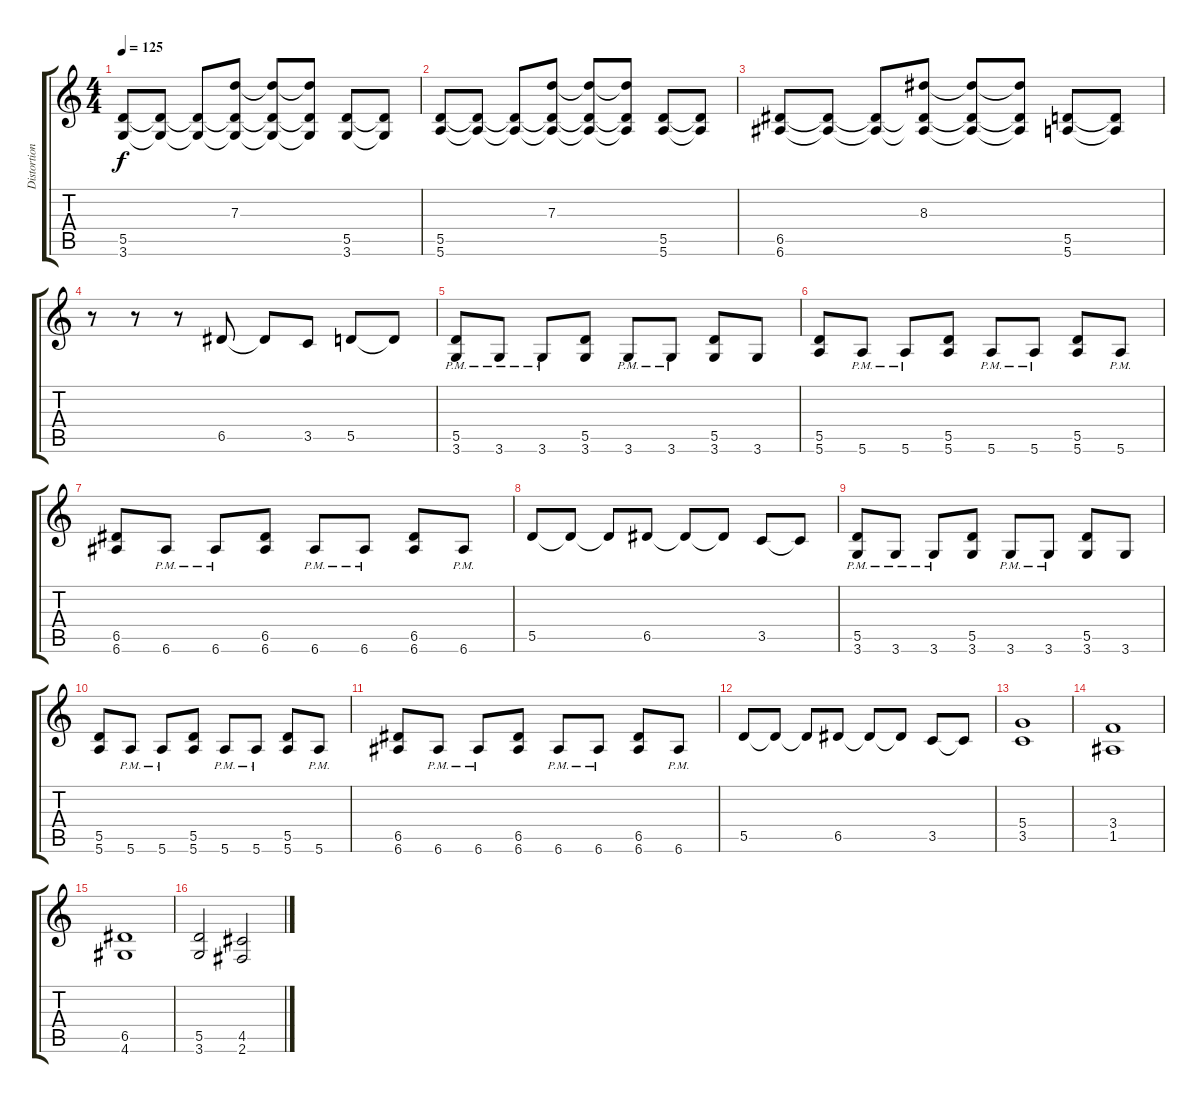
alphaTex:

\track ("Distortion Guitar" "Distortion") {instrument distortionguitar}
\staff {score tabs}
\tuning (E4 B3 G3 D3 A2 E2) {hide}
\ts (4 4)
\tempo 125
\clef g2
\ks c
(5.5 3.6).8{dy f} (5.5{t} 3.6{t}).8 (5.5{t} 3.6{t}).8 (7.3 5.5{t} 3.6{t}).8 (7.3{t} 5.5{t} 3.6{t}).8 (7.3{t} 5.5{t} 3.6{t}).8 (5.5 3.6).8 (5.5{t} 3.6{t}).8 |
(5.5 5.6).8 (5.5{t} 5.6{t}).8 (5.5{t} 5.6{t}).8 (7.3 5.5{t} 5.6{t}).8 (7.3{t} 5.5{t} 5.6{t}).8 (7.3{t} 5.5{t} 5.6{t}).8 (5.5 5.6).8 (5.5{t} 5.6{t}).8 |
(6.5 6.6).8 (6.5{t} 6.6{t}).8 (6.5{t} 6.6{t}).8 (8.3 6.5{t} 6.6{t}).8 (8.3{t} 6.5{t} 6.6{t}).8 (8.3{t} 6.5{t} 6.6{t}).8 (5.5 5.6).8 (5.5{t} 5.6{t}).8 |
r.8 r.8 r.8 6.5.8 6.5{t}.8 3.5.8 5.5.8 5.5{t}.8 |
(5.5{pm} 3.6).8 3.6{pm}.8 3.6{pm}.8 (5.5 3.6).8 3.6{pm}.8 3.6{pm}.8 (5.5 3.6).8 3.6.8 |
(5.5 5.6).8 5.6{pm}.8 5.6{pm}.8 (5.5 5.6).8 5.6{pm}.8 5.6{pm}.8 (5.5 5.6).8 5.6{pm}.8 |
(6.5 6.6).8 6.6{pm}.8 6.6{pm}.8 (6.5 6.6).8 6.6{pm}.8 6.6{pm}.8 (6.5 6.6).8 6.6{pm}.8 |
5.5.8 5.5{t}.8 5.5{t}.8 6.5.8 6.5{t}.8 6.5{t}.8 3.5.8 3.5{t}.8 |
(5.5{pm} 3.6).8 3.6{pm}.8 3.6{pm}.8 (5.5 3.6).8 3.6{pm}.8 3.6{pm}.8 (5.5 3.6).8 3.6.8 |
(5.5 5.6).8 5.6{pm}.8 5.6{pm}.8 (5.5 5.6).8 5.6{pm}.8 5.6{pm}.8 (5.5 5.6).8 5.6{pm}.8 |
(6.5 6.6).8 6.6{pm}.8 6.6{pm}.8 (6.5 6.6).8 6.6{pm}.8 6.6{pm}.8 (6.5 6.6).8 6.6{pm}.8 |
5.5.8 5.5{t}.8 5.5{t}.8 6.5.8 6.5{t}.8 6.5{t}.8 3.5.8 3.5{t}.8 |
(5.4 3.5).1 |
(3.4 1.5).1 |
(6.5 4.6).1 |
(5.5 3.6).2 (4.5 2.6).2
